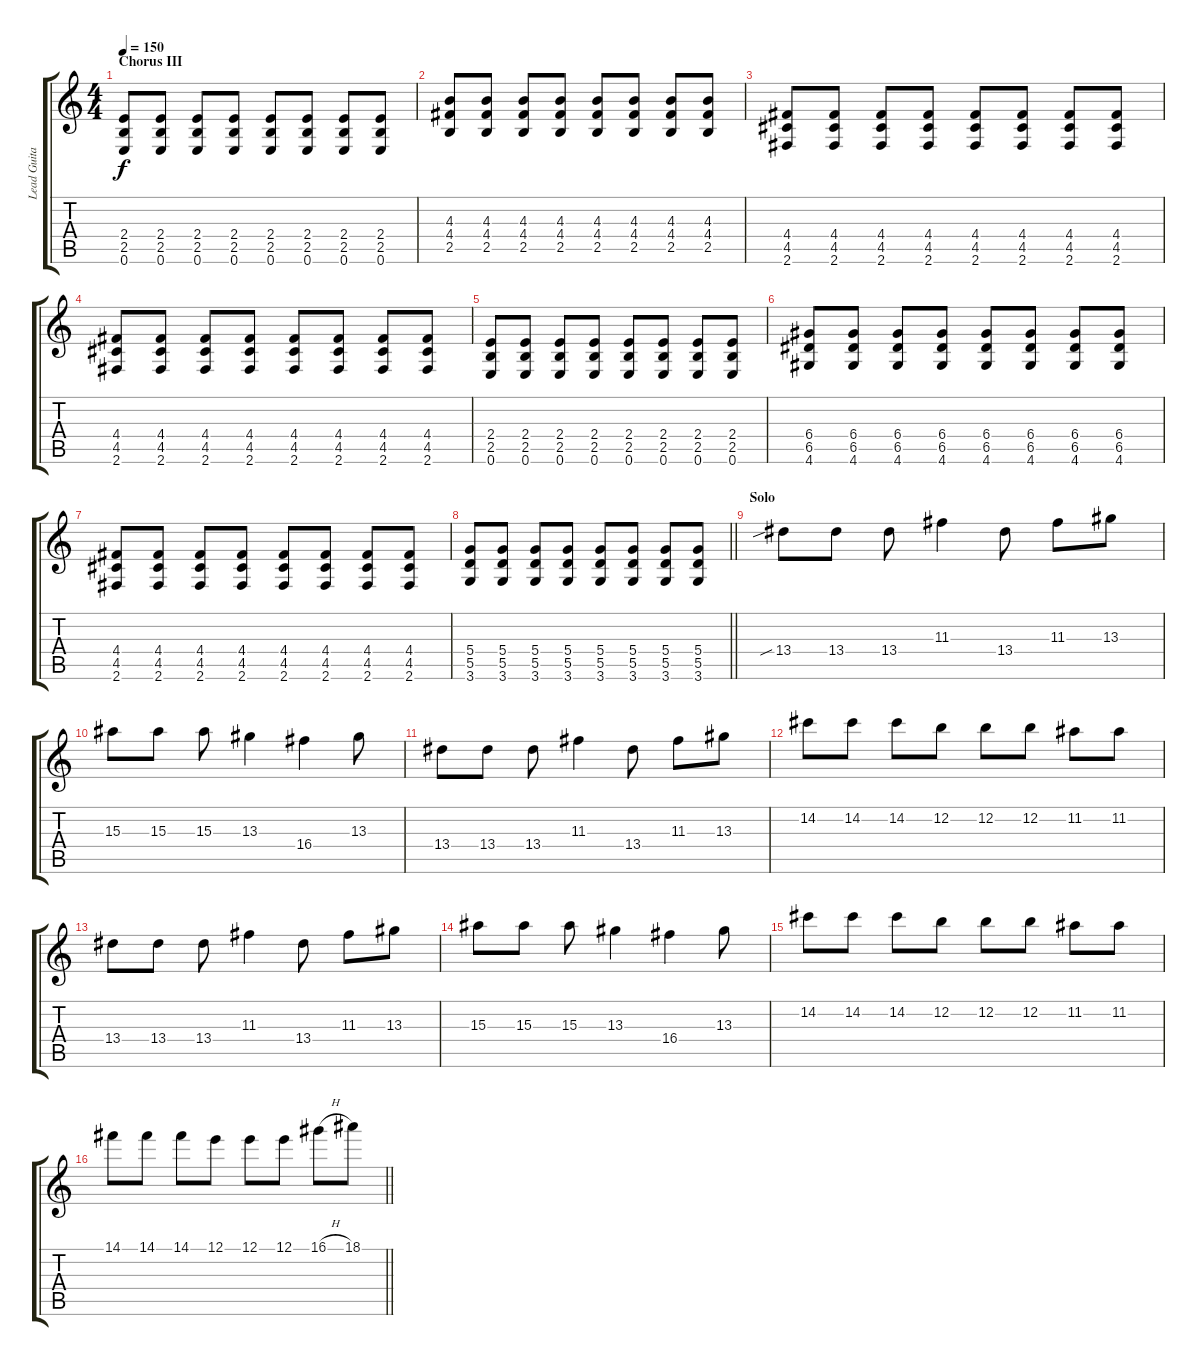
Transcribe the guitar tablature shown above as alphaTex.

\track ("Lead Guitar" "Lead Guita") {instrument overdrivenguitar}
\staff {score tabs}
\tuning (E4 B3 G3 D3 A2 E2) {hide}
\ts (4 4)
\section ("" "Chorus III")
\tempo 150
\clef g2
\ks c
(2.4 2.5 0.6).8{dy f} (2.4 2.5 0.6).8 (2.4 2.5 0.6).8 (2.4 2.5 0.6).8 (2.4 2.5 0.6).8 (2.4 2.5 0.6).8 (2.4 2.5 0.6).8 (2.4 2.5 0.6).8 |
(4.3 4.4 2.5).8 (4.3 4.4 2.5).8 (4.3 4.4 2.5).8 (4.3 4.4 2.5).8 (4.3 4.4 2.5).8 (4.3 4.4 2.5).8 (4.3 4.4 2.5).8 (4.3 4.4 2.5).8 |
(4.4 4.5 2.6).8 (4.4 4.5 2.6).8 (4.4 4.5 2.6).8 (4.4 4.5 2.6).8 (4.4 4.5 2.6).8 (4.4 4.5 2.6).8 (4.4 4.5 2.6).8 (4.4 4.5 2.6).8 |
(4.4 4.5 2.6).8 (4.4 4.5 2.6).8 (4.4 4.5 2.6).8 (4.4 4.5 2.6).8 (4.4 4.5 2.6).8 (4.4 4.5 2.6).8 (4.4 4.5 2.6).8 (4.4 4.5 2.6).8 |
(2.4 2.5 0.6).8 (2.4 2.5 0.6).8 (2.4 2.5 0.6).8 (2.4 2.5 0.6).8 (2.4 2.5 0.6).8 (2.4 2.5 0.6).8 (2.4 2.5 0.6).8 (2.4 2.5 0.6).8 |
(6.4 6.5 4.6).8 (6.4 6.5 4.6).8 (6.4 6.5 4.6).8 (6.4 6.5 4.6).8 (6.4 6.5 4.6).8 (6.4 6.5 4.6).8 (6.4 6.5 4.6).8 (6.4 6.5 4.6).8 |
(4.4 4.5 2.6).8 (4.4 4.5 2.6).8 (4.4 4.5 2.6).8 (4.4 4.5 2.6).8 (4.4 4.5 2.6).8 (4.4 4.5 2.6).8 (4.4 4.5 2.6).8 (4.4 4.5 2.6).8 |
\barLineRight lightlight
(5.4 5.5 3.6).8 (5.4 5.5 3.6).8 (5.4 5.5 3.6).8 (5.4 5.5 3.6).8 (5.4 5.5 3.6).8 (5.4 5.5 3.6).8 (5.4 5.5 3.6).8 (5.4 5.5 3.6).8 |
\section ("" "Solo")
13.4{sib}.8 13.4.8 13.4.8 11.3.4 13.4.8 11.3.8 13.3.8 |
15.3.8 15.3.8 15.3.8 13.3.4 16.4.4 13.3.8 |
13.4.8 13.4.8 13.4.8 11.3.4 13.4.8 11.3.8 13.3.8 |
14.2.8 14.2.8 14.2.8 12.2.8 12.2.8 12.2.8 11.2.8 11.2.8 |
13.4.8 13.4.8 13.4.8 11.3.4 13.4.8 11.3.8 13.3.8 |
15.3.8 15.3.8 15.3.8 13.3.4 16.4.4 13.3.8 |
14.2.8 14.2.8 14.2.8 12.2.8 12.2.8 12.2.8 11.2.8 11.2.8 |
\barLineRight lightlight
14.1.8 14.1.8 14.1.8 12.1.8 12.1.8 12.1.8 16.1{h}.8 18.1{h}.8
